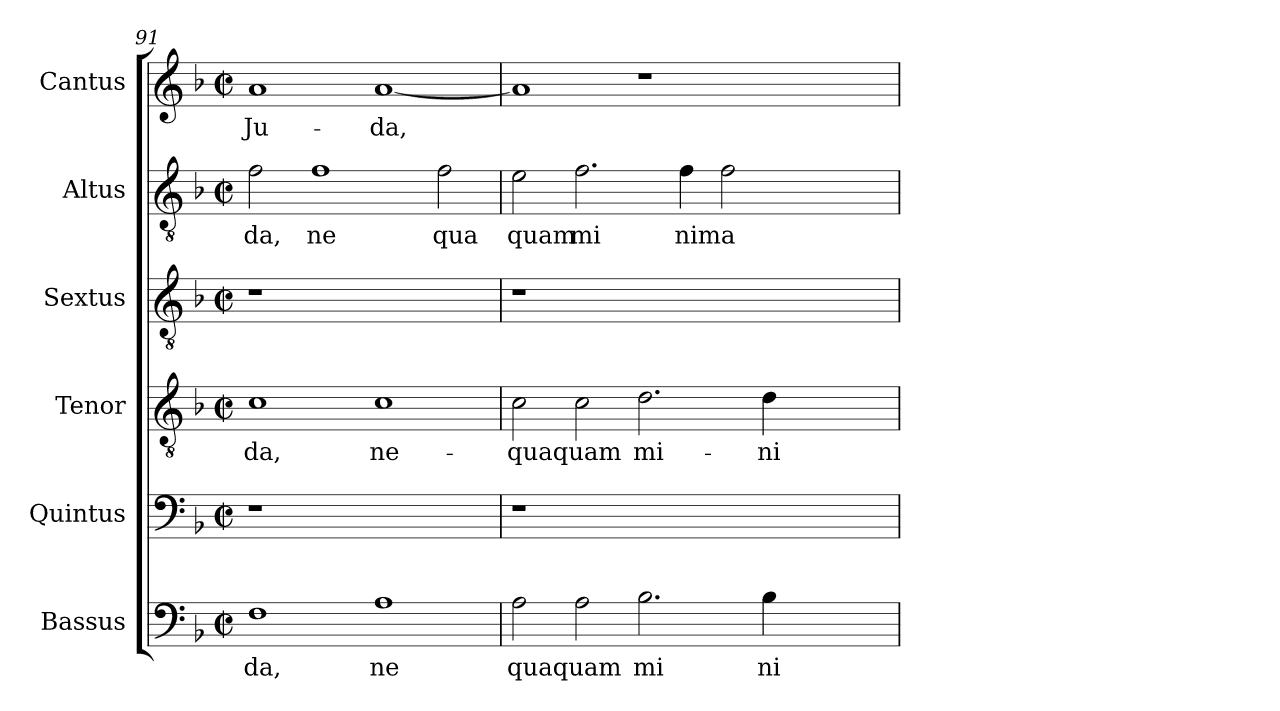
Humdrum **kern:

**kern	**text	**kern	**kern	**text	**kern	**kern	**text	**kern	**text
*part6	*part6	*part5	*part4	*part4	*part3	*part2	*part2	*part1	*part1
*staff6	*staff6	*staff5	*staff4	*staff4	*staff3	*staff2	*staff2	*staff1	*staff1
*I"Bassus	*	*I"Quintus	*I"Tenor	*	*I"Sextus	*I"Altus	*	*I"Cantus	*
*I'Bassus	*	*I'Quintus	*I'Tenor	*	*I'Sextus	*I'Altus	*	*I'Cantus	*
*clefF4	*	*clefF4	*clefGv2	*	*clefGv2	*clefGv2	*	*clefG2	*
*k[b-]	*	*k[b-]	*k[b-]	*	*k[b-]	*k[b-]	*	*k[b-]	*
*F:	*	*F:	*F:	*	*F:	*F:	*	*F:	*
*M2/2	*	*M2/2	*M2/2	*	*M2/2	*M2/2	*	*M2/2	*
*met(c|)	*	*met(c|)	*met(c|)	*	*met(c|)	*met(c|)	*	*met(c|)	*
=91	=91	=91	=91	=91	=91	=91	=91	=91	=91
!	!LO:LY:b:cj	!	!	!LO:LY:b:cj	!	!	!LO:LY:b:cj	!	!LO:LY:b:cj
1F	da,	1r	1c	-da,	1r	2f\	da,	1a	Ju-
!	!	!	!	!	!	!	!LO:LY:b:cj	!	!
.	.	.	.	.	.	1f	ne	.	.
!	!LO:LY:b:cj	!	!	!LO:LY:b:cj	!	!	!	!	!LO:LY:b:cj
1A	ne	1ryy	1c	ne-	1ryy	.	.	[<1a	-da,
!	!	!	!	!	!	!	!LO:LY:b:cj	!	!
.	.	.	.	.	.	2f\	qua	.	.
=92	=92	=92	=92	=92	=92	=92	=92	=92	=92
!	!LO:LY:b	!	!	!LO:LY:b	!	!	!LO:LY:b:cj	!	!
2A\	quaquam	1r	2c\	-quaquam	1r	2e\	quam	1a]	.
!	!	!	!	!	!	!	!LO:LY:b:cj	!	!
2A\	.	.	2c\	.	.	2.f\	mi	.	.
!	!LO:LY:b:cj	!	!	!LO:LY:b:cj	!	!	!	!LO:N:vis=1	!
2.B-\	mi	0ryy	2.d\	mi-	0ryy	.	.	0r	.
!	!	!	!	!	!	!	!LO:LY:b	!	!
.	.	.	.	.	.	4f\	nima	.	.
.	.	.	.	.	.	2f\	.	.	.
!	!LO:LY:b:cj	!	!	!LO:LY:b:cj	!	!	!	!	!
4B-\	ni	.	4d\	-ni-	.	.	.	.	.
1ryy	.	.	1ryy	.	.	1ryy	.	.	.
=	=	=	=	=	=	=	=	=	=
*-	*-	*-	*-	*-	*-	*-	*-	*-	*-
